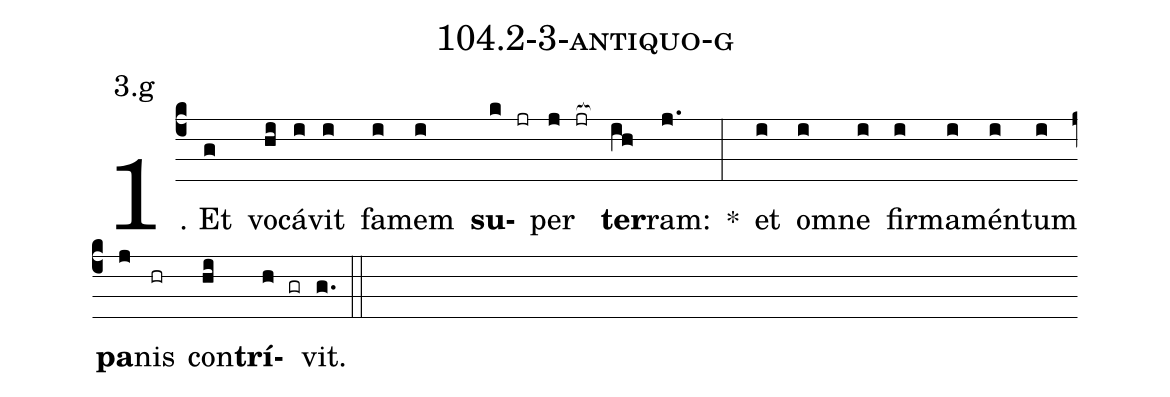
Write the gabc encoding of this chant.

name: 104.2-3-antiquo-g;
annotation: 3.g;
%%
(c4)1. Et(g) vo(hi)cá(i)vit(i) fa(i)mem(i) <b>su</b>(k jr)per(j jr[ocb:1{]) <b>ter</b>(ih[ocb:0}])ram:(j.) *(:) et(i) om(i)ne(i) fir(i)ma(i)mén(i)tum(i) <b>pa</b>(j)nis(hr) con(hi)<b>trí</b>(h gr)vit.(g.) (::)


%E(i) u(i) o(j) u(hi) a(h) e.(g.) (::)
